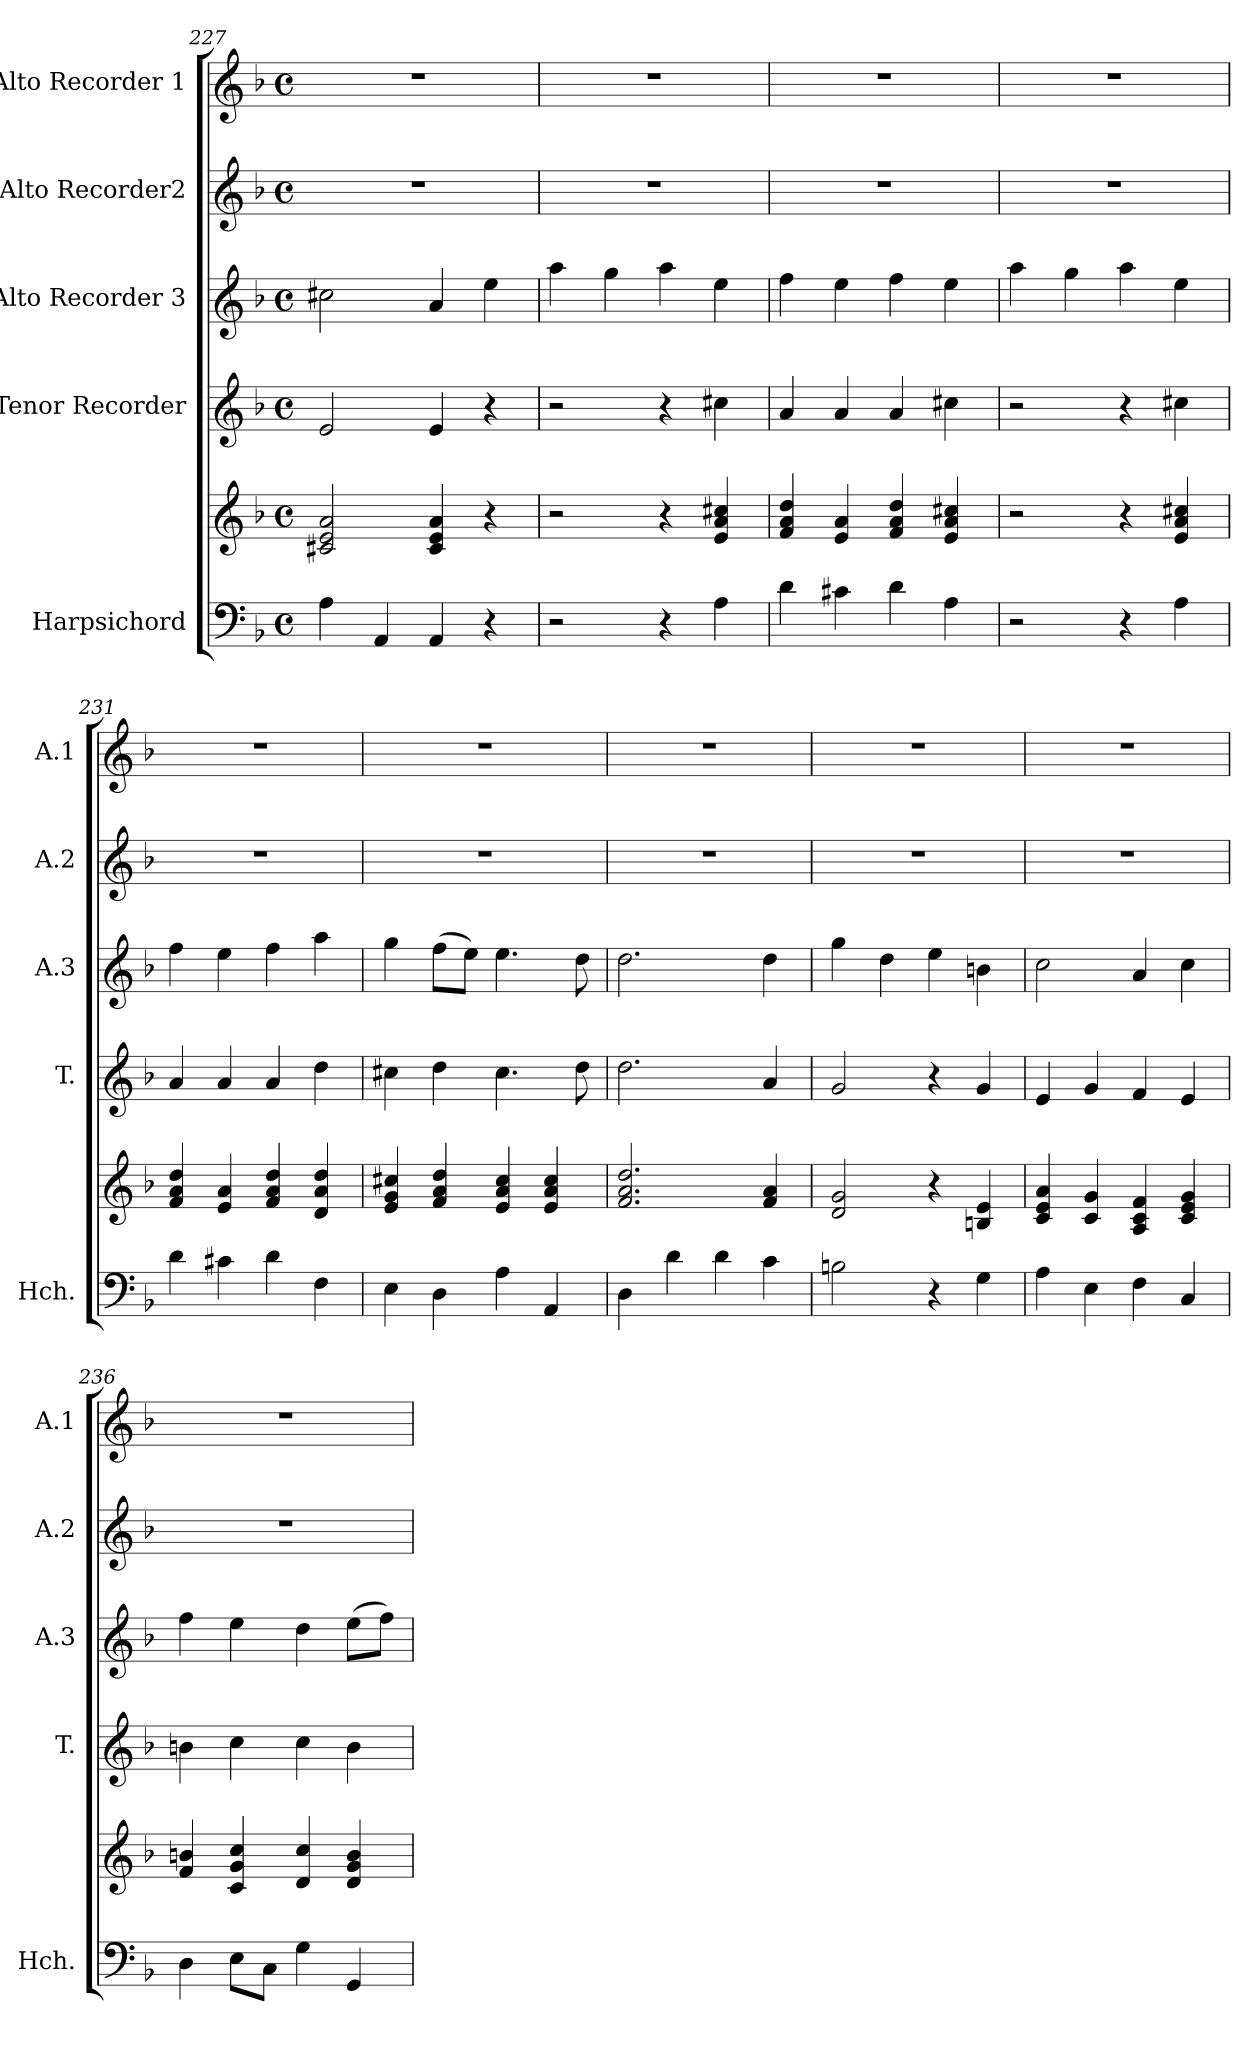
**kern	**kern	**kern	**kern	**kern	**kern
*part5	*part5	*part4	*part3	*part2	*part1
*staff6	*staff5	*staff4	*staff3	*staff2	*staff1
*I"Harpsichord	*	*I"Tenor Recorder	*I"Alto Recorder 3	*I"Alto Recorder2	*I"Alto Recorder 1
*I'Hch.	*	*I'T.	*I'A.3	*I'A.2	*I'A.1
*clefF4	*clefG2	*clefG2	*clefG2	*clefG2	*clefG2
*k[b-]	*k[b-]	*k[b-]	*k[b-]	*k[b-]	*k[b-]
*M4/4	*M4/4	*M4/4	*M4/4	*M4/4	*M4/4
*met(c)	*met(c)	*met(c)	*met(c)	*met(c)	*met(c)
=227	=227	=227	=227	=227	=227
4A\	2c#X/ 2e/ 2a/	2e/	2cc#X\	1r	1r
4AA/	.	.	.	.	.
4AA/	4c#/ 4e/ 4a/	4e/	4a/	.	.
4r	4r	4r	4ee\	.	.
=228	=228	=228	=228	=228	=228
2r	2r	2r	4aa\	1r	1r
.	.	.	4gg\	.	.
4r	4r	4r	4aa\	.	.
4A\	4e/ 4a/ 4cc#X/	4cc#X\	4ee\	.	.
=229	=229	=229	=229	=229	=229
4d\	4f/ 4a/ 4dd/	4a/	4ff\	1r	1r
4c#X\	4e/ 4a/	4a/	4ee\	.	.
4d\	4f/ 4a/ 4dd/	4a/	4ff\	.	.
4A\	4e/ 4a/ 4cc#X/	4cc#X\	4ee\	.	.
=230	=230	=230	=230	=230	=230
2r	2r	2r	4aa\	1r	1r
.	.	.	4gg\	.	.
4r	4r	4r	4aa\	.	.
4A\	4e/ 4a/ 4cc#X/	4cc#X\	4ee\	.	.
=231	=231	=231	=231	=231	=231
4d\	4f/ 4a/ 4dd/	4a/	4ff\	1r	1r
4c#X\	4e/ 4a/	4a/	4ee\	.	.
4d\	4f/ 4a/ 4dd/	4a/	4ff\	.	.
4F\	4d/ 4a/ 4dd/	4dd\	4aa\	.	.
!!LO:LB:g=z
=232	=232	=232	=232	=232	=232
4E\	4e/ 4g/ 4cc#X/	4cc#X\	4gg\	1r	1r
4D\	4f/ 4a/ 4dd/	4dd\	(8ff\L	.	.
.	.	.	8ee\J)	.	.
4A\	4e/ 4a/ 4cc#/	4.cc#\	4.ee\	.	.
4AA/	4e/ 4a/ 4cc#/	.	.	.	.
.	.	8dd\	8dd\	.	.
=233	=233	=233	=233	=233	=233
4D\	2.f/ 2.a/ 2.dd/	2.dd\	2.dd\	1r	1r
4d\	.	.	.	.	.
4d\	.	.	.	.	.
4c\	4f/ 4a/	4a/	4dd\	.	.
=234	=234	=234	=234	=234	=234
2Bn\	2d/ 2g/	2g/	4gg\	1r	1r
.	.	.	4dd\	.	.
4r	4r	4r	4ee\	.	.
4G\	4Bn/ 4e/	4g/	4bn\	.	.
=235	=235	=235	=235	=235	=235
4A\	4c/ 4e/ 4a/	4e/	2cc\	1r	1r
4E\	4c/ 4g/	4g/	.	.	.
4F\	4A/ 4c/ 4f/	4f/	4a/	.	.
4C/	4c/ 4e/ 4g/	4e/	4cc\	.	.
=236	=236	=236	=236	=236	=236
4D\	4f/ 4bn/	4bn\	4ff\	1r	1r
8E\L	4c/ 4g/ 4cc/	4cc\	4ee\	.	.
8C\J	.	.	.	.	.
4G\	4d/ 4cc/	4cc\	4dd\	.	.
4GG/	4d/ 4g/ 4b/	4b\	(8ee\L	.	.
.	.	.	8ff\J)	.	.
=	=	=	=	=	=
*-	*-	*-	*-	*-	*-
